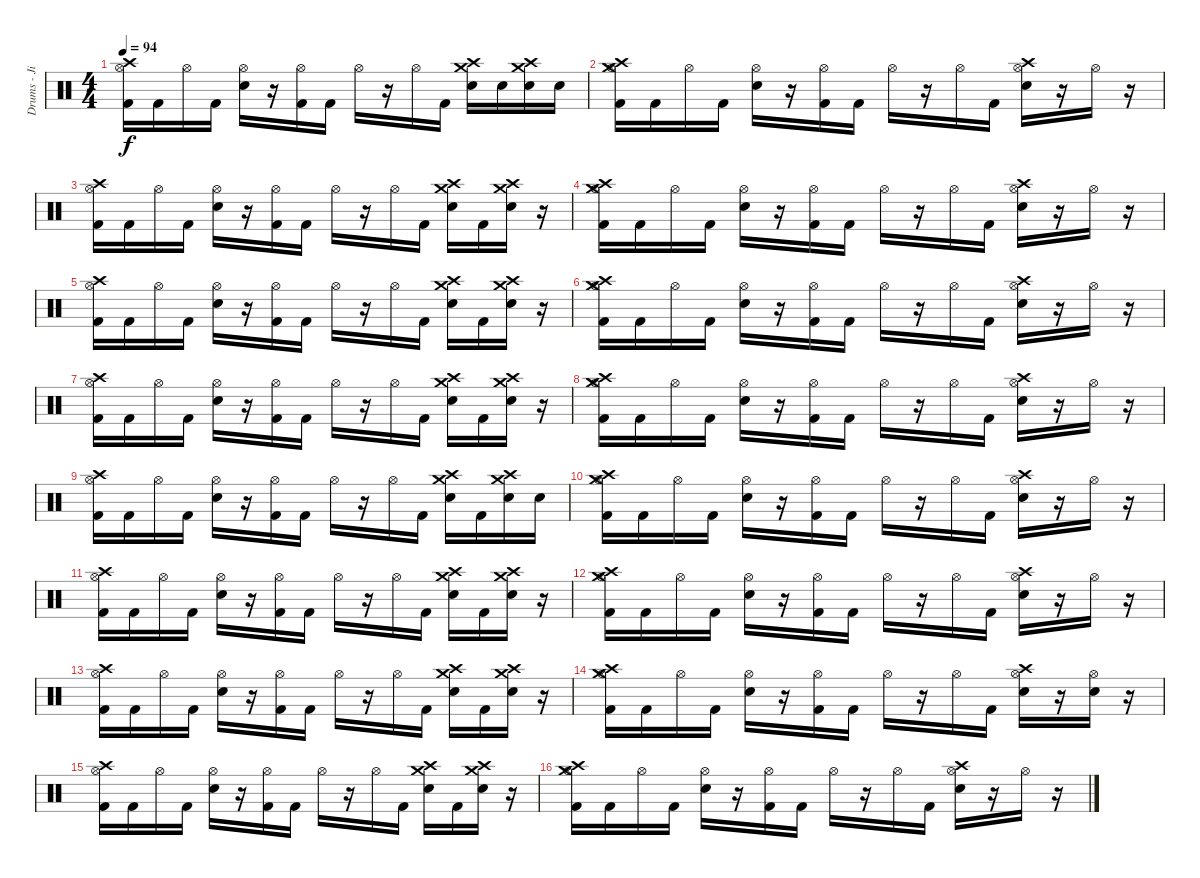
\track ("Drums - Jimmy" "Drums - Ji") {instrument percussion}
\staff {score}
\articulation defaults
\ts (4 4)
\tempo 94
\clef neutral
\ks c
("Kick (hit) 2" "Hi-Hat (open)" "Crash high (hit)").16{dy f} "Kick (hit) 2".16 "Hi-Hat (open)".16 "Kick (hit) 2".16 ("Electric Snare (hit)" "Hi-Hat (open)").16 r.16 ("Kick (hit) 2" "Hi-Hat (open)").16 "Kick (hit) 2".16 "Hi-Hat (open)".16 r.16 "Hi-Hat (open)".16 "Kick (hit) 2".16 ("Electric Snare (hit)" "Crash high (hit)" "Crash medium (hit)").16 "Electric Snare (hit)".16 ("Electric Snare (hit)" "Crash high (hit)" "Crash medium (hit)").16 "Electric Snare (hit)".16 |
("Kick (hit) 2" "Hi-Hat (open)" "Crash high (hit)" "Crash medium (hit)").16 "Kick (hit) 2".16 "Hi-Hat (open)".16 "Kick (hit) 2".16 ("Electric Snare (hit)" "Hi-Hat (open)").16 r.16 ("Kick (hit) 2" "Hi-Hat (open)").16 "Kick (hit) 2".16 "Hi-Hat (open)".16 r.16 "Hi-Hat (open)".16 "Kick (hit) 2".16 ("Electric Snare (hit)" "Hi-Hat (open)" "Crash high (hit)").16 r.16 "Hi-Hat (open)".16 r.16 |
("Kick (hit) 2" "Hi-Hat (open)" "Crash high (hit)").16 "Kick (hit) 2".16 "Hi-Hat (open)".16 "Kick (hit) 2".16 ("Electric Snare (hit)" "Hi-Hat (open)").16 r.16 ("Kick (hit) 2" "Hi-Hat (open)").16 "Kick (hit) 2".16 "Hi-Hat (open)".16 r.16 "Hi-Hat (open)".16 "Kick (hit) 2".16 ("Electric Snare (hit)" "Crash high (hit)" "Crash medium (hit)").16 "Kick (hit) 2".16 ("Electric Snare (hit)" "Crash high (hit)" "Crash medium (hit)").16 r.16 |
("Kick (hit) 2" "Hi-Hat (open)" "Crash high (hit)" "Crash medium (hit)").16 "Kick (hit) 2".16 "Hi-Hat (open)".16 "Kick (hit) 2".16 ("Electric Snare (hit)" "Hi-Hat (open)").16 r.16 ("Kick (hit) 2" "Hi-Hat (open)").16 "Kick (hit) 2".16 "Hi-Hat (open)".16 r.16 "Hi-Hat (open)".16 "Kick (hit) 2".16 ("Electric Snare (hit)" "Hi-Hat (open)" "Crash high (hit)").16 r.16 "Hi-Hat (open)".16 r.16 |
("Kick (hit) 2" "Hi-Hat (open)" "Crash high (hit)").16 "Kick (hit) 2".16 "Hi-Hat (open)".16 "Kick (hit) 2".16 ("Electric Snare (hit)" "Hi-Hat (open)").16 r.16 ("Kick (hit) 2" "Hi-Hat (open)").16 "Kick (hit) 2".16 "Hi-Hat (open)".16 r.16 "Hi-Hat (open)".16 "Kick (hit) 2".16 ("Electric Snare (hit)" "Crash high (hit)" "Crash medium (hit)").16 "Kick (hit) 2".16 ("Electric Snare (hit)" "Crash high (hit)" "Crash medium (hit)").16 r.16 |
("Kick (hit) 2" "Hi-Hat (open)" "Crash high (hit)" "Crash medium (hit)").16 "Kick (hit) 2".16 "Hi-Hat (open)".16 "Kick (hit) 2".16 ("Electric Snare (hit)" "Hi-Hat (open)").16 r.16 ("Kick (hit) 2" "Hi-Hat (open)").16 "Kick (hit) 2".16 "Hi-Hat (open)".16 r.16 "Hi-Hat (open)".16 "Kick (hit) 2".16 ("Electric Snare (hit)" "Hi-Hat (open)" "Crash high (hit)").16 r.16 "Hi-Hat (open)".16 r.16 |
("Kick (hit) 2" "Hi-Hat (open)" "Crash high (hit)").16 "Kick (hit) 2".16 "Hi-Hat (open)".16 "Kick (hit) 2".16 ("Electric Snare (hit)" "Hi-Hat (open)").16 r.16 ("Kick (hit) 2" "Hi-Hat (open)").16 "Kick (hit) 2".16 "Hi-Hat (open)".16 r.16 "Hi-Hat (open)".16 "Kick (hit) 2".16 ("Electric Snare (hit)" "Crash high (hit)" "Crash medium (hit)").16 "Kick (hit) 2".16 ("Electric Snare (hit)" "Crash high (hit)" "Crash medium (hit)").16 r.16 |
("Kick (hit) 2" "Hi-Hat (open)" "Crash high (hit)" "Crash medium (hit)").16 "Kick (hit) 2".16 "Hi-Hat (open)".16 "Kick (hit) 2".16 ("Electric Snare (hit)" "Hi-Hat (open)").16 r.16 ("Kick (hit) 2" "Hi-Hat (open)").16 "Kick (hit) 2".16 "Hi-Hat (open)".16 r.16 "Hi-Hat (open)".16 "Kick (hit) 2".16 ("Electric Snare (hit)" "Hi-Hat (open)" "Crash high (hit)").16 r.16 "Hi-Hat (open)".16 r.16 |
("Kick (hit) 2" "Hi-Hat (open)" "Crash high (hit)").16 "Kick (hit) 2".16 "Hi-Hat (open)".16 "Kick (hit) 2".16 ("Electric Snare (hit)" "Hi-Hat (open)").16 r.16 ("Kick (hit) 2" "Hi-Hat (open)").16 "Kick (hit) 2".16 "Hi-Hat (open)".16 r.16 "Hi-Hat (open)".16 "Kick (hit) 2".16 ("Electric Snare (hit)" "Crash high (hit)" "Crash medium (hit)").16 "Kick (hit) 2".16 ("Electric Snare (hit)" "Crash high (hit)" "Crash medium (hit)").16 "Electric Snare (hit)".16 |
("Kick (hit) 2" "Hi-Hat (open)" "Crash high (hit)" "Crash medium (hit)").16 "Kick (hit) 2".16 "Hi-Hat (open)".16 "Kick (hit) 2".16 ("Electric Snare (hit)" "Hi-Hat (open)").16 r.16 ("Kick (hit) 2" "Hi-Hat (open)").16 "Kick (hit) 2".16 "Hi-Hat (open)".16 r.16 "Hi-Hat (open)".16 "Kick (hit) 2".16 ("Electric Snare (hit)" "Hi-Hat (open)" "Crash high (hit)").16 r.16 "Hi-Hat (open)".16 r.16 |
("Kick (hit) 2" "Hi-Hat (open)" "Crash high (hit)").16 "Kick (hit) 2".16 "Hi-Hat (open)".16 "Kick (hit) 2".16 ("Electric Snare (hit)" "Hi-Hat (open)").16 r.16 ("Kick (hit) 2" "Hi-Hat (open)").16 "Kick (hit) 2".16 "Hi-Hat (open)".16 r.16 "Hi-Hat (open)".16 "Kick (hit) 2".16 ("Electric Snare (hit)" "Crash high (hit)" "Crash medium (hit)").16 "Kick (hit) 2".16 ("Electric Snare (hit)" "Crash high (hit)" "Crash medium (hit)").16 r.16 |
("Kick (hit) 2" "Hi-Hat (open)" "Crash high (hit)" "Crash medium (hit)").16 "Kick (hit) 2".16 "Hi-Hat (open)".16 "Kick (hit) 2".16 ("Electric Snare (hit)" "Hi-Hat (open)").16 r.16 ("Kick (hit) 2" "Hi-Hat (open)").16 "Kick (hit) 2".16 "Hi-Hat (open)".16 r.16 "Hi-Hat (open)".16 "Kick (hit) 2".16 ("Electric Snare (hit)" "Hi-Hat (open)" "Crash high (hit)").16 r.16 "Hi-Hat (open)".16 r.16 |
("Kick (hit) 2" "Hi-Hat (open)" "Crash high (hit)").16 "Kick (hit) 2".16 "Hi-Hat (open)".16 "Kick (hit) 2".16 ("Electric Snare (hit)" "Hi-Hat (open)").16 r.16 ("Kick (hit) 2" "Hi-Hat (open)").16 "Kick (hit) 2".16 "Hi-Hat (open)".16 r.16 "Hi-Hat (open)".16 "Kick (hit) 2".16 ("Electric Snare (hit)" "Crash high (hit)" "Crash medium (hit)").16 "Kick (hit) 2".16 ("Electric Snare (hit)" "Crash high (hit)" "Crash medium (hit)").16 r.16 |
("Kick (hit) 2" "Hi-Hat (open)" "Crash high (hit)" "Crash medium (hit)").16 "Kick (hit) 2".16 "Hi-Hat (open)".16 "Kick (hit) 2".16 ("Electric Snare (hit)" "Hi-Hat (open)").16 r.16 ("Kick (hit) 2" "Hi-Hat (open)").16 "Kick (hit) 2".16 "Hi-Hat (open)".16 r.16 "Hi-Hat (open)".16 "Kick (hit) 2".16 ("Electric Snare (hit)" "Hi-Hat (open)" "Crash high (hit)").16 r.16 ("Hi-Hat (open)" "Snare (hit)").16 r.16 |
("Kick (hit) 2" "Hi-Hat (open)" "Crash high (hit)").16 "Kick (hit) 2".16 "Hi-Hat (open)".16 "Kick (hit) 2".16 ("Electric Snare (hit)" "Hi-Hat (open)").16 r.16 ("Kick (hit) 2" "Hi-Hat (open)").16 "Kick (hit) 2".16 "Hi-Hat (open)".16 r.16 "Hi-Hat (open)".16 "Kick (hit) 2".16 ("Electric Snare (hit)" "Crash high (hit)" "Crash medium (hit)").16 "Kick (hit) 2".16 ("Electric Snare (hit)" "Crash high (hit)" "Crash medium (hit)").16 r.16 |
("Kick (hit) 2" "Hi-Hat (open)" "Crash high (hit)" "Crash medium (hit)").16 "Kick (hit) 2".16 "Hi-Hat (open)".16 "Kick (hit) 2".16 ("Electric Snare (hit)" "Hi-Hat (open)").16 r.16 ("Kick (hit) 2" "Hi-Hat (open)").16 "Kick (hit) 2".16 "Hi-Hat (open)".16 r.16 "Hi-Hat (open)".16 "Kick (hit) 2".16 ("Electric Snare (hit)" "Hi-Hat (open)" "Crash high (hit)").16 r.16 "Hi-Hat (open)".16 r.16
